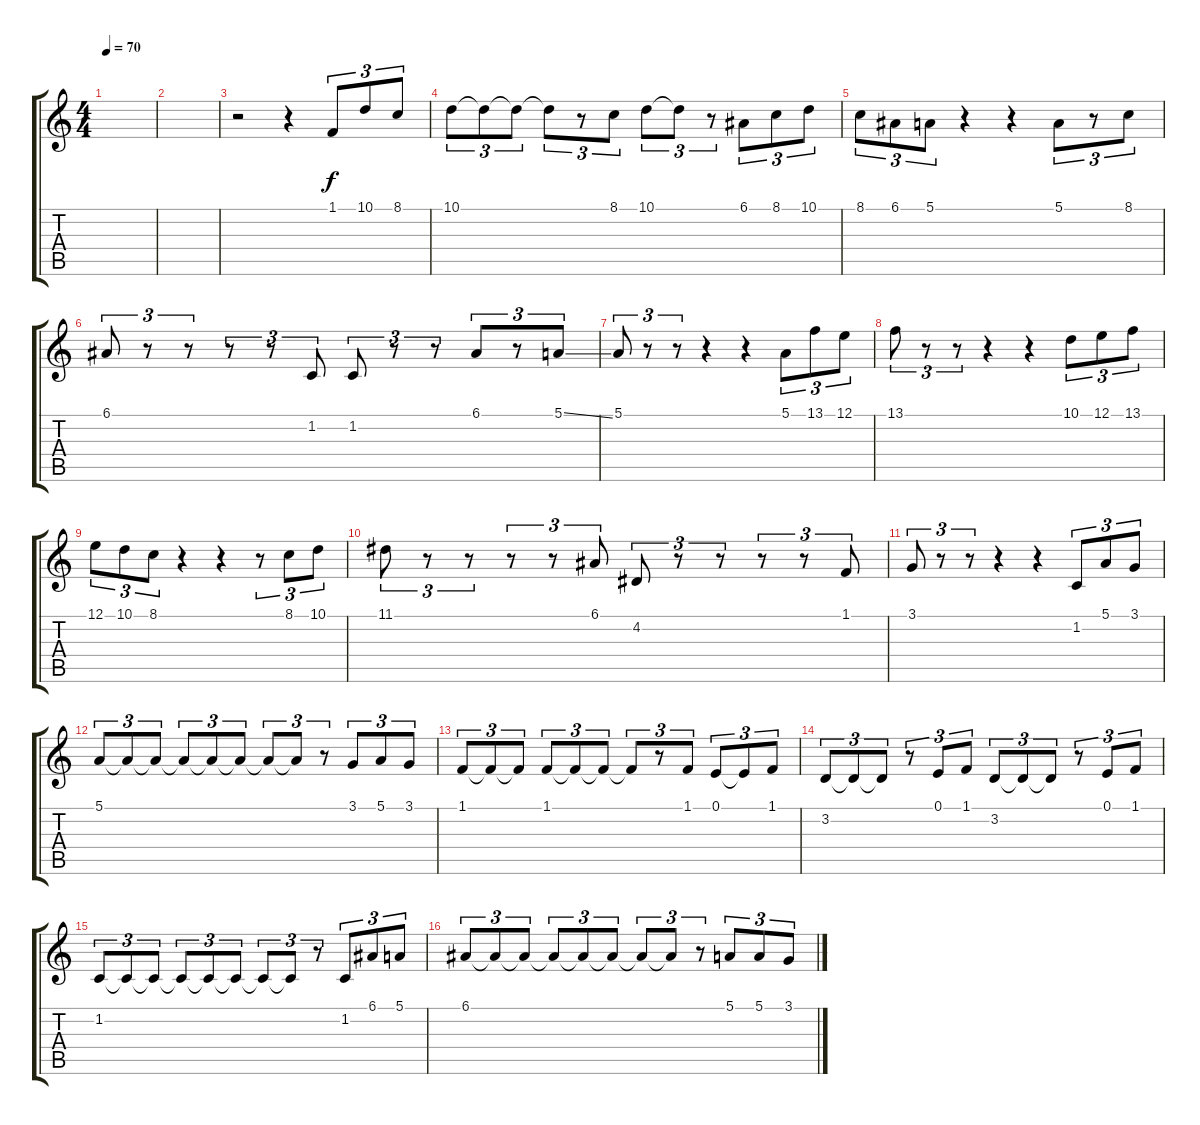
\track "" {instrument acousticgrandpiano}
\staff {score tabs}
\tuning (E4 B3 G3 D3 A2 E2) {hide}
\ts (4 4)
\tempo 70
\clef g2
\ks c
|
|
r.2 r.4 1.1.8{tu (3 2)} 10.1.8{tu (3 2)} 8.1.8{tu (3 2)} |
10.1.8{tu (3 2)} 10.1{t}.8{tu (3 2)} 10.1{t}.8{tu (3 2)} 10.1{t}.8{tu (3 2)} r.8{tu (3 2)} 8.1.8{tu (3 2)} 10.1.8{tu (3 2)} 10.1{t}.8{tu (3 2)} r.8{tu (3 2)} 6.1.8{tu (3 2)} 8.1.8{tu (3 2)} 10.1.8{tu (3 2)} |
8.1.8{tu (3 2)} 6.1.8{tu (3 2)} 5.1.8{tu (3 2)} r.4 r.4 5.1.8{tu (3 2)} r.8{tu (3 2)} 8.1.8{tu (3 2)} |
6.1.8{tu (3 2)} r.8{tu (3 2)} r.8{tu (3 2)} r.8{tu (3 2)} r.8{tu (3 2)} 1.2.8{tu (3 2)} 1.2.8{tu (3 2)} r.8{tu (3 2)} r.8{tu (3 2)} 6.1.8{tu (3 2)} r.8{tu (3 2)} 5.1{ss}.8{tu (3 2)} |
5.1.8{tu (3 2)} r.8{tu (3 2)} r.8{tu (3 2)} r.4 r.4 5.1.8{tu (3 2)} 13.1.8{tu (3 2)} 12.1.8{tu (3 2)} |
13.1.8{tu (3 2)} r.8{tu (3 2)} r.8{tu (3 2)} r.4 r.4 10.1.8{tu (3 2)} 12.1.8{tu (3 2)} 13.1.8{tu (3 2)} |
12.1.8{tu (3 2)} 10.1.8{tu (3 2)} 8.1.8{tu (3 2)} r.4 r.4 r.8{tu (3 2)} 8.1.8{tu (3 2)} 10.1.8{tu (3 2)} |
11.1.8{tu (3 2)} r.8{tu (3 2)} r.8{tu (3 2)} r.8{tu (3 2)} r.8{tu (3 2)} 6.1.8{tu (3 2)} 4.2.8{tu (3 2)} r.8{tu (3 2)} r.8{tu (3 2)} r.8{tu (3 2)} r.8{tu (3 2)} 1.1.8{tu (3 2)} |
3.1.8{tu (3 2)} r.8{tu (3 2)} r.8{tu (3 2)} r.4 r.4 1.2.8{tu (3 2)} 5.1.8{tu (3 2)} 3.1.8{tu (3 2)} |
5.1.8{tu (3 2)} 5.1{t}.8{tu (3 2)} 5.1{t}.8{tu (3 2)} 5.1{t}.8{tu (3 2)} 5.1{t}.8{tu (3 2)} 5.1{t}.8{tu (3 2)} 5.1{t}.8{tu (3 2)} 5.1{t}.8{tu (3 2)} r.8{tu (3 2)} 3.1.8{tu (3 2)} 5.1.8{tu (3 2)} 3.1.8{tu (3 2)} |
1.1.8{tu (3 2)} 1.1{t}.8{tu (3 2)} 1.1{t}.8{tu (3 2)} 1.1.8{tu (3 2)} 1.1{t}.8{tu (3 2)} 1.1{t}.8{tu (3 2)} 1.1{t}.8{tu (3 2)} r.8{tu (3 2)} 1.1.8{tu (3 2)} 0.1.8{tu (3 2)} 0.1{t}.8{tu (3 2)} 1.1.8{tu (3 2)} |
3.2.8{tu (3 2)} 3.2{t}.8{tu (3 2)} 3.2{t}.8{tu (3 2)} r.8{tu (3 2)} 0.1.8{tu (3 2)} 1.1.8{tu (3 2)} 3.2.8{tu (3 2)} 3.2{t}.8{tu (3 2)} 3.2{t}.8{tu (3 2)} r.8{tu (3 2)} 0.1.8{tu (3 2)} 1.1.8{tu (3 2)} |
1.2.8{tu (3 2)} 1.2{t}.8{tu (3 2)} 1.2{t}.8{tu (3 2)} 1.2{t}.8{tu (3 2)} 1.2{t}.8{tu (3 2)} 1.2{t}.8{tu (3 2)} 1.2{t}.8{tu (3 2)} 1.2{t}.8{tu (3 2)} r.8{tu (3 2)} 1.2.8{tu (3 2)} 6.1.8{tu (3 2)} 5.1.8{tu (3 2)} |
6.1.8{tu (3 2)} 6.1{t}.8{tu (3 2)} 6.1{t}.8{tu (3 2)} 6.1{t}.8{tu (3 2)} 6.1{t}.8{tu (3 2)} 6.1{t}.8{tu (3 2)} 6.1{t}.8{tu (3 2)} 6.1{t}.8{tu (3 2)} r.8{tu (3 2)} 5.1.8{tu (3 2)} 5.1.8{tu (3 2)} 3.1.8{tu (3 2)}
